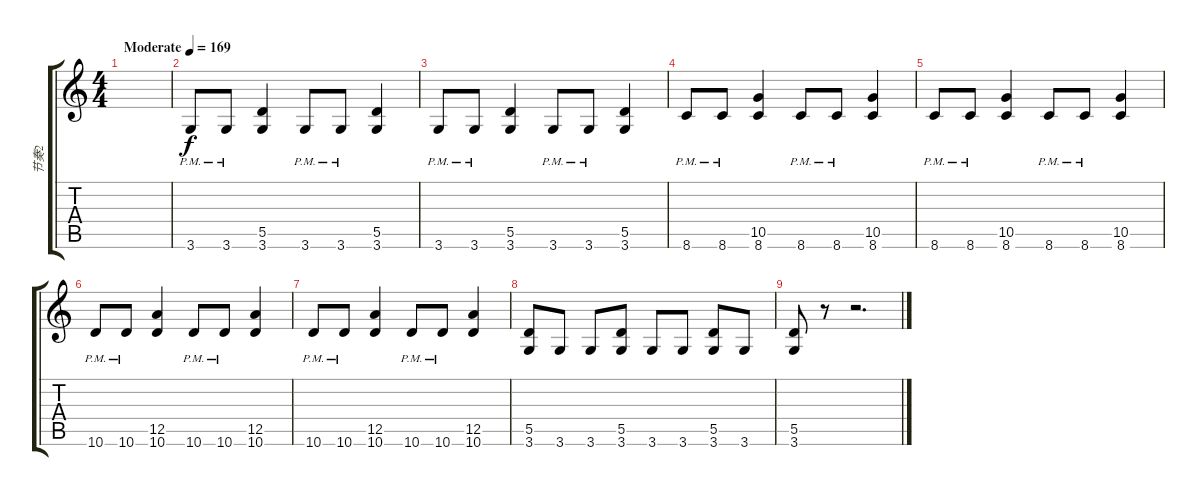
\track ("节奏2" "节奏2") {instrument overdrivenguitar}
\staff {score tabs}
\tuning (E4 B3 G3 D3 A2 E2) {hide}
\ts (4 4)
\tempo (169 "Moderate")
\clef g2
\ks c
|
3.6{pm}.8 3.6{pm}.8 (5.5 3.6).4 3.6{pm}.8 3.6{pm}.8 (5.5 3.6).4 |
3.6{pm}.8 3.6{pm}.8 (5.5 3.6).4 3.6{pm}.8 3.6{pm}.8 (5.5 3.6).4 |
8.6{pm}.8 8.6{pm}.8 (10.5 8.6).4 8.6{pm}.8 8.6{pm}.8 (10.5 8.6).4 |
8.6{pm}.8 8.6{pm}.8 (10.5 8.6).4 8.6{pm}.8 8.6{pm}.8 (10.5 8.6).4 |
10.6{pm}.8 10.6{pm}.8 (12.5 10.6).4 10.6{pm}.8 10.6{pm}.8 (12.5 10.6).4 |
10.6{pm}.8 10.6{pm}.8 (12.5 10.6).4 10.6{pm}.8 10.6{pm}.8 (12.5 10.6).4 |
(5.5 3.6).8 3.6.8 3.6.8 (5.5 3.6).8 3.6.8 3.6.8 (5.5 3.6).8 3.6.8 |
(5.5 3.6).8 r.8 r.2{d}
